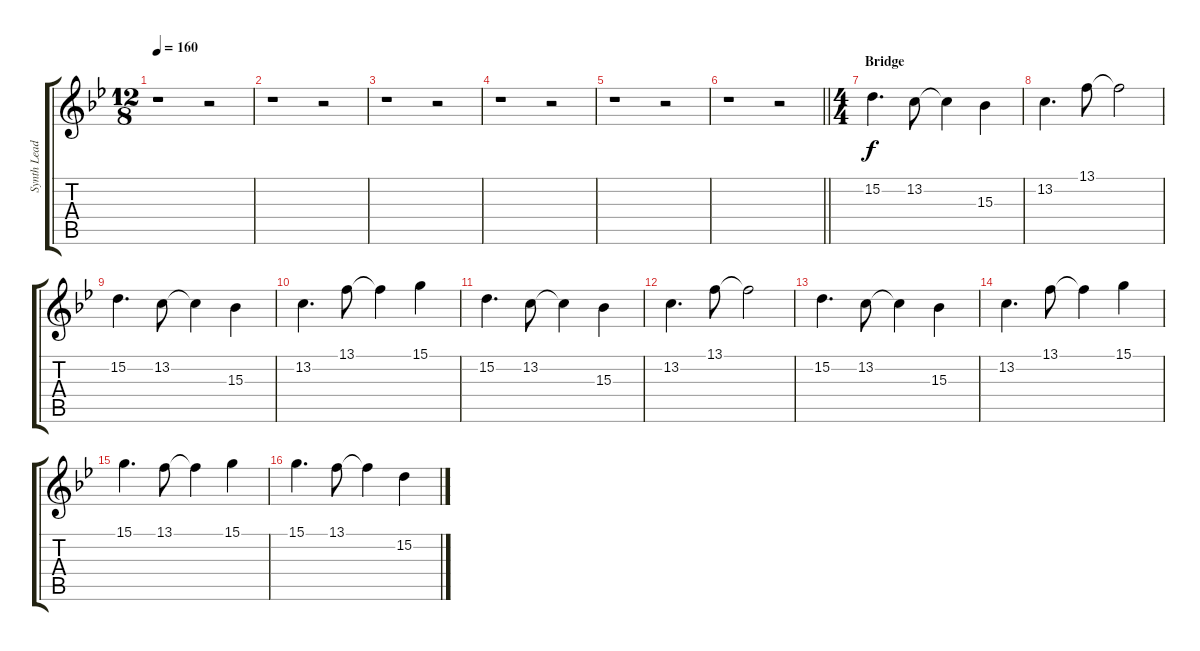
\track ("Synth Lead 1" "Synth Lead") {instrument lead1square}
\staff {score tabs}
\tuning (E4 B3 G3 D3 A2 E2) {hide}
\ts (12 8)
\tempo 160
\clef g2
\ks bb
r.1{dy f} r.2 |
r.1 r.2 |
r.1 r.2 |
r.1 r.2 |
r.1 r.2 |
\barLineRight lightlight
r.1 r.2 |
\ts (4 4)
\section ("" "Bridge")
15.2.4{d} 13.2.8 13.2{t}.4 15.3.4 |
13.2.4{d} 13.1.8 13.1{t}.2 |
15.2.4{d} 13.2.8 13.2{t}.4 15.3.4 |
13.2.4{d} 13.1.8 13.1{t}.4 15.1.4 |
15.2.4{d} 13.2.8 13.2{t}.4 15.3.4 |
13.2.4{d} 13.1.8 13.1{t}.2 |
15.2.4{d} 13.2.8 13.2{t}.4 15.3.4 |
13.2.4{d} 13.1.8 13.1{t}.4 15.1.4 |
15.1.4{d} 13.1.8 13.1{t}.4 15.1.4 |
15.1.4{d} 13.1.8 13.1{t}.4 15.2.4
